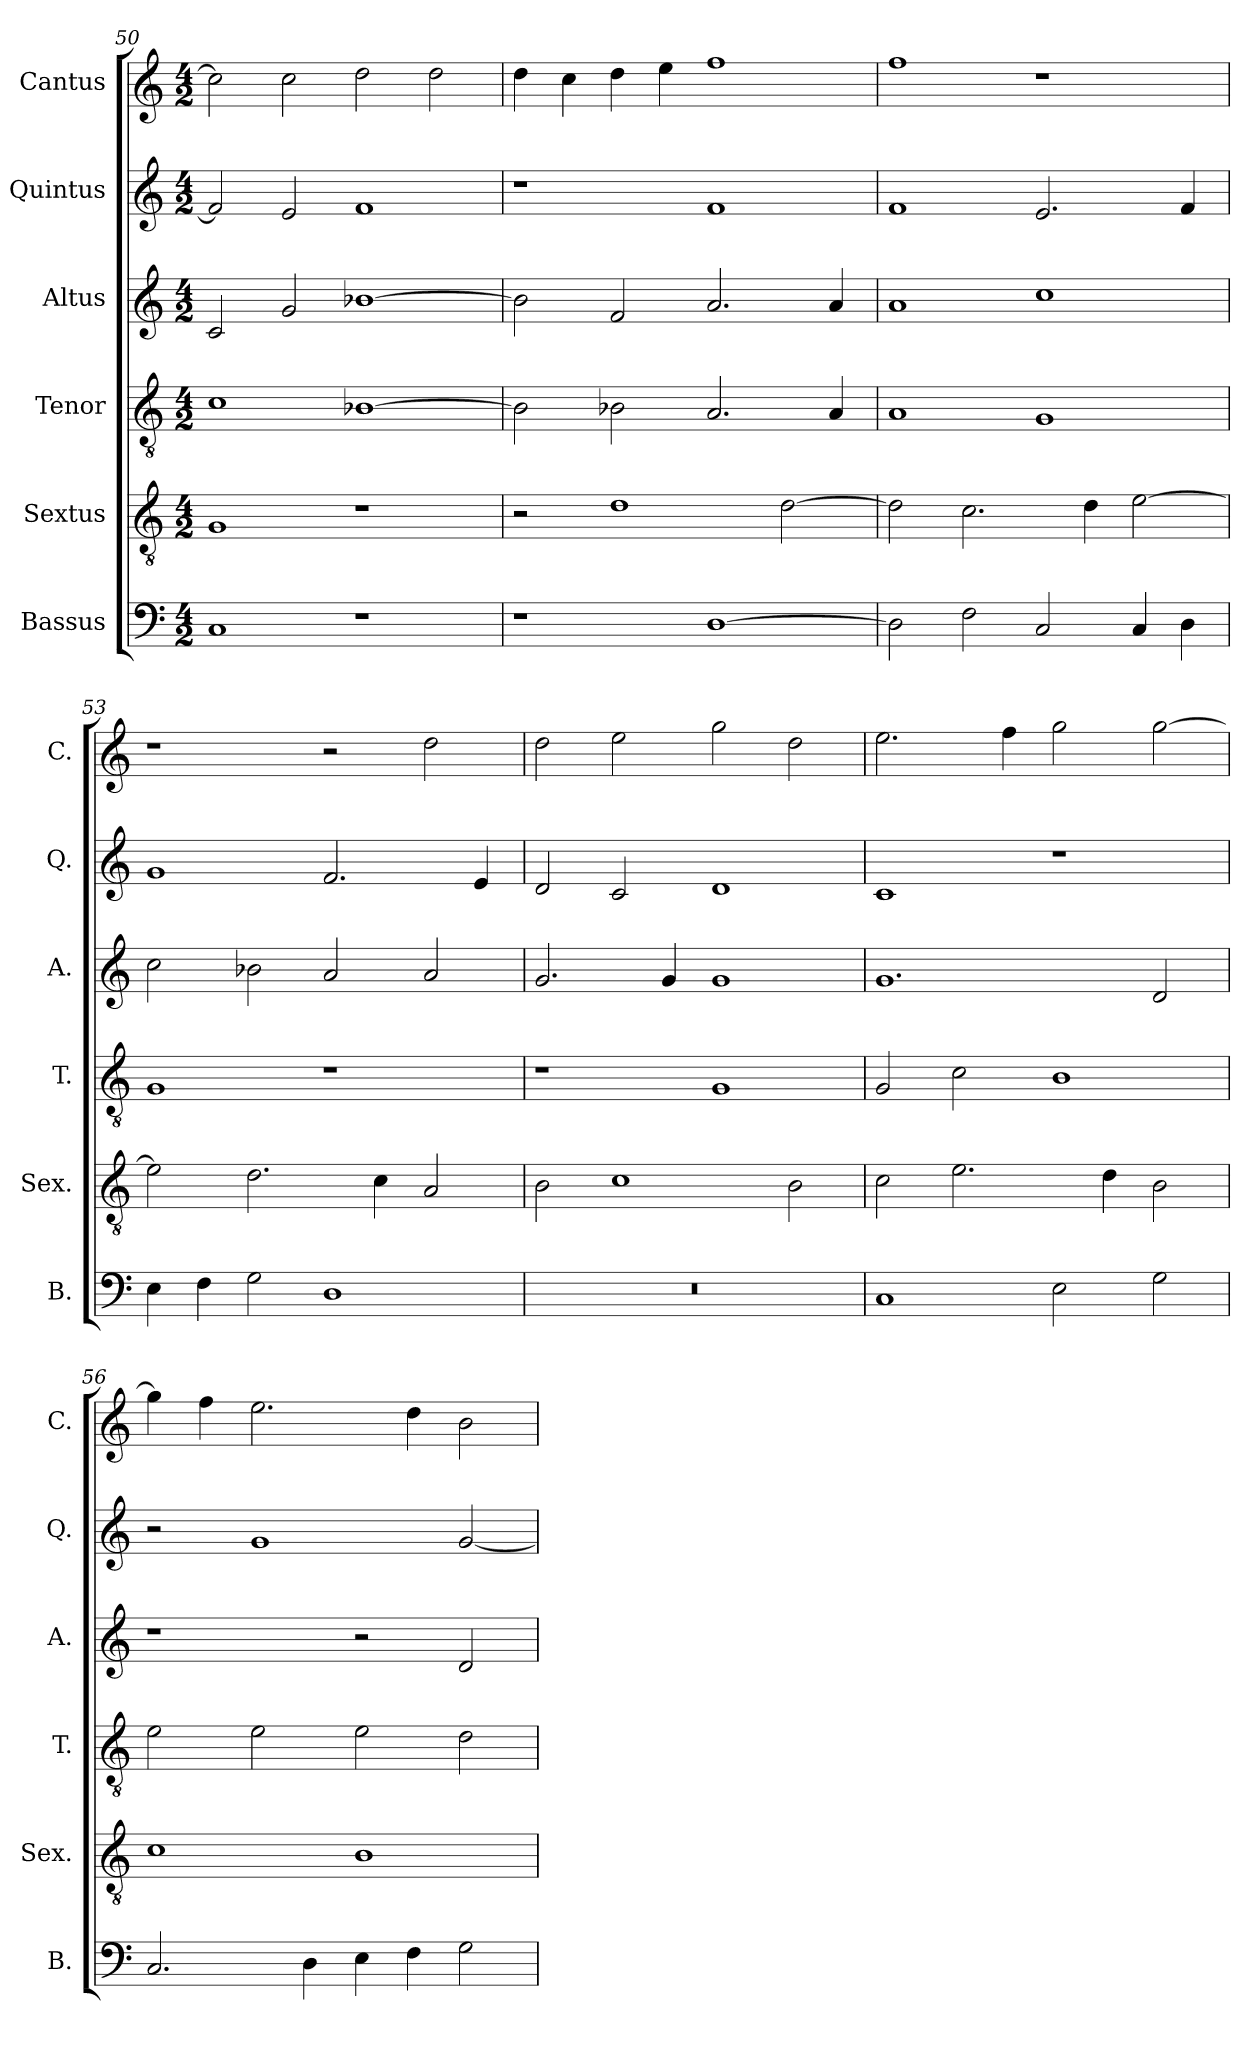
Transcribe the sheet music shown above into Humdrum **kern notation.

**kern	**kern	**kern	**kern	**kern	**kern
*part6	*part5	*part4	*part3	*part2	*part1
*staff6	*staff5	*staff4	*staff3	*staff2	*staff1
*I"Bassus	*I"Sextus	*I"Tenor	*I"Altus	*I"Quintus	*I"Cantus
*I'B.	*I'Sex.	*I'T.	*I'A.	*I'Q.	*I'C.
*clefF4	*clefGv2	*clefGv2	*clefG2	*clefG2	*clefG2
*k[]	*k[]	*k[]	*k[]	*k[]	*k[]
*M4/2	*M4/2	*M4/2	*M4/2	*M4/2	*M4/2
=50	=50	=50	=50	=50	=50
1C	1G	1c	2c/	2f/]	2cc\]
.	.	.	2g/	2e/	2cc\
1r	1r	[1B-X	[1b-X	1f	2dd\
.	.	.	.	.	2dd\
=51	=51	=51	=51	=51	=51
1r	2r	2B-\]	2b-\]	1r	4dd\
.	.	.	.	.	4cc\
.	1d	2B-X\	2f/	.	4dd\
.	.	.	.	.	4ee\
[1D	.	2.A/	2.a/	1f	1ff
.	[2d\	.	.	.	.
.	.	4A/	4a/	.	.
=52	=52	=52	=52	=52	=52
2D\]	2d\]	1A	1a	1f	1ff
2F\	2.c\	.	.	.	.
2C/	.	1G	1cc	2.e/	1r
.	4d\	.	.	.	.
4C/	[2e\	.	.	.	.
4D\	.	.	.	4f/	.
=53	=53	=53	=53	=53	=53
4E\	2e\]	1G	2cc\	1g	1r
4F\	.	.	.	.	.
2G\	2.d\	.	2b-X\	.	.
1D	.	1r	2a/	2.f/	2r
.	4c\	.	.	.	.
.	2A/	.	2a/	.	2dd\
.	.	.	.	4e/	.
=54	=54	=54	=54	=54	=54
0r	2B\	1r	2.g/	2d/	2dd\
.	1c	.	.	2c/	2ee\
.	.	.	4g/	.	.
.	.	1G	1g	1d	2gg\
.	2B\	.	.	.	2dd\
!!LO:LB:g=z
=55	=55	=55	=55	=55	=55
1C	2c\	2G/	1.g	1c	2.ee\
.	2.e\	2c\	.	.	.
.	.	.	.	.	4ff\
2E\	.	1B	.	1r	2gg\
.	4d\	.	.	.	.
2G\	2B\	.	2d/	.	[2gg\
=56	=56	=56	=56	=56	=56
2.C/	1c	2e\	1r	2r	4gg\]
.	.	.	.	.	4ff\
.	.	2e\	.	1g	2.ee\
4D\	.	.	.	.	.
4E\	1B	2e\	2r	.	.
4F\	.	.	.	.	4dd\
2G\	.	2d\	2d/	[2g/	2b\
=	=	=	=	=	=
*-	*-	*-	*-	*-	*-
